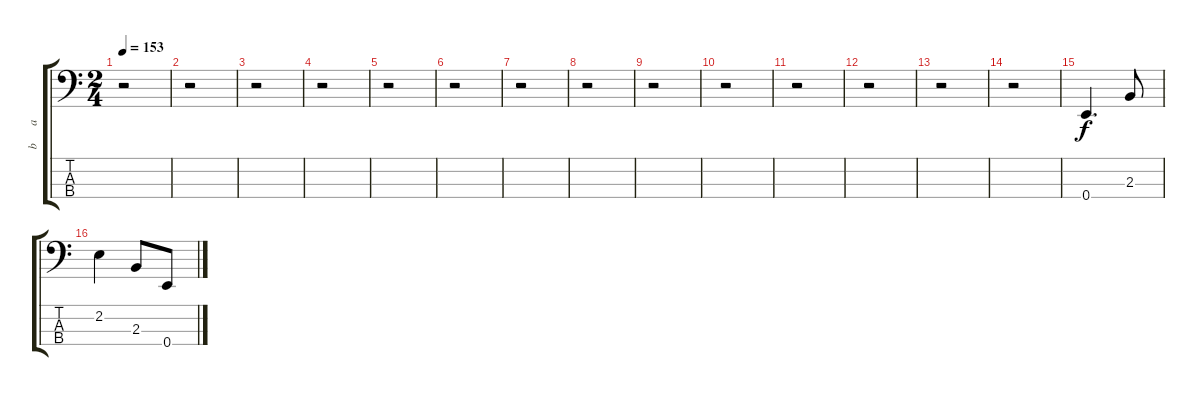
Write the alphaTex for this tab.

\track ("b      a       s      s" "b      a  ") {instrument electricbassfinger}
\staff {score tabs}
\tuning (G2 D2 A1 E1) {hide}
\ts (2 4)
\tempo 153
\clef f4
\ks c
r.2{dy f} |
r.2 |
r.2 |
r.2 |
r.2 |
r.2 |
r.2 |
r.2 |
r.2 |
r.2 |
r.2 |
r.2 |
r.2 |
r.2 |
0.4.4{d} 2.3.8 |
2.2.4 2.3.8 0.4.8
